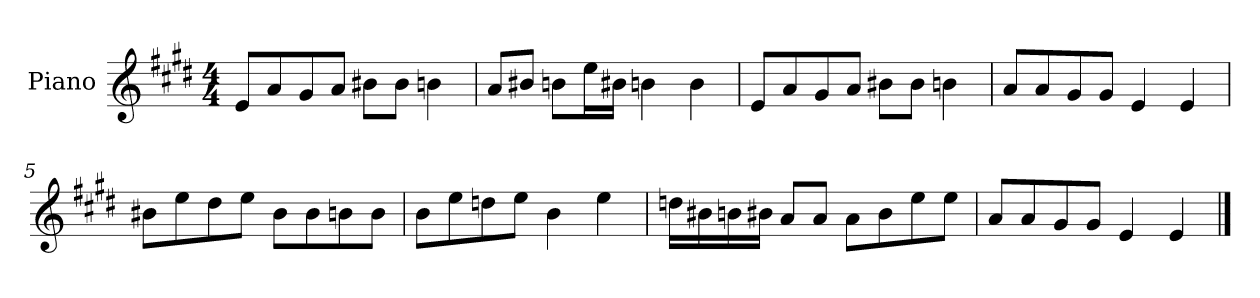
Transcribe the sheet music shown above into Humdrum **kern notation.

**kern
*part1
*staff1
*I"Piano
*I'P-no
*clefG2
*k[f#c#g#d#]
*M4/4
*MM90
=1
8e/L
8a/
8g#/
8a/J
8b#X\L
8b#\J
4bn\
=2
8a/L
8b#X/J
8bn\L
16ee\L
16b#X\JJ
4bn\
4b\
=3
8e/L
8a/
8g#/
8a/J
8b#X\L
8b#\J
4bn\
=4
8a/L
8a/
8g#/
8g#/J
4e/
4e/
!!LO:LB:g=z
=5
8b#X\L
8ee\
8dd#\
8ee\J
8b#\L
8b#\
8bn\
8b\J
=6
8b\L
8ee\
8ddn\
8ee\J
4b\
4ee\
=7
16ddn\LL
16b#X\
16bn\
16b#X\JJ
8a/L
8a/J
8a\L
8b#\
8ee\
8ee\J
=8
8a/L
8a/
8g#/
8g#/J
4e/
4e/
==
*-
